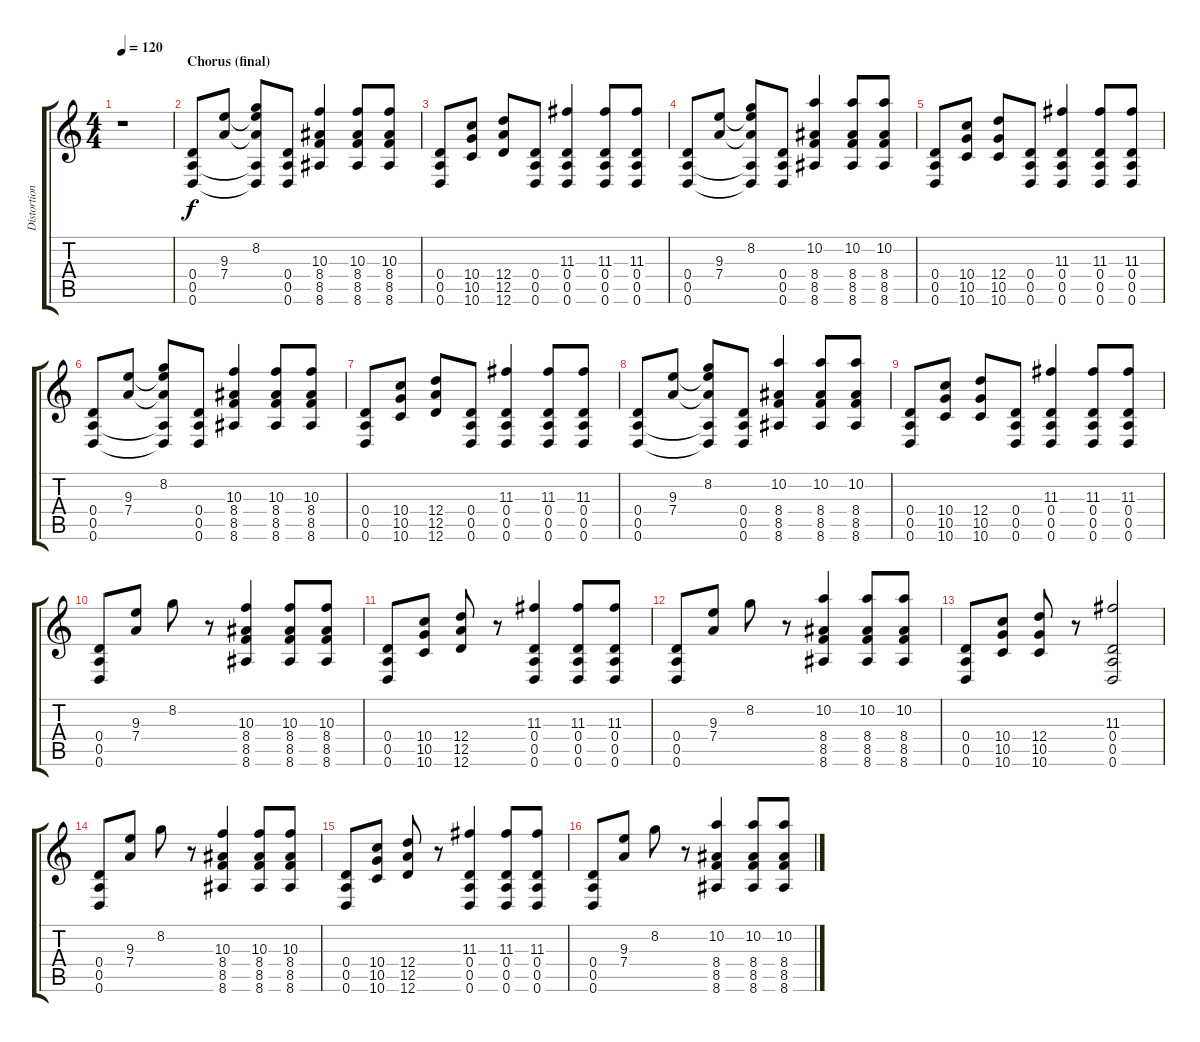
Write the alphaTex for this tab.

\track ("Distortion Guitar" "Distortion") {instrument distortionguitar}
\staff {score tabs}
\tuning (E4 B3 G3 D3 A2 D2) {hide}
\ts (4 4)
\tempo 120
\clef g2
\ks c
r.1{dy f} |
\section ("" "Chorus (final)")
(0.4 0.5 0.6).8 (9.3 7.4).8 (8.2 9.3{t} 7.4{t} 0.5{t} 0.6{t}).8 (0.4 0.5 0.6).8 (10.3 8.4 8.5 8.6).4 (10.3 8.4 8.5 8.6).8 (10.3 8.4 8.5 8.6).8 |
(0.4 0.5 0.6).8 (10.4 10.5 10.6).8 (12.4 12.5 12.6).8 (0.4 0.5 0.6).8 (11.3 0.4 0.5 0.6).4 (11.3 0.4 0.5 0.6).8 (11.3 0.4 0.5 0.6).8 |
(0.4 0.5 0.6).8 (9.3 7.4).8 (8.2 9.3{t} 7.4{t} 0.5{t} 0.6{t}).8 (0.4 0.5 0.6).8 (10.2 8.4 8.5 8.6).4 (10.2 8.4 8.5 8.6).8 (10.2 8.4 8.5 8.6).8 |
(0.4 0.5 0.6).8 (10.4 10.5 10.6).8 (12.4 10.5 10.6).8 (0.4 0.5 0.6).8 (11.3 0.4 0.5 0.6).4 (11.3 0.4 0.5 0.6).8 (11.3 0.4 0.5 0.6).8 |
(0.4 0.5 0.6).8 (9.3 7.4).8 (8.2 9.3{t} 7.4{t} 0.5{t} 0.6{t}).8 (0.4 0.5 0.6).8 (10.3 8.4 8.5 8.6).4 (10.3 8.4 8.5 8.6).8 (10.3 8.4 8.5 8.6).8 |
(0.4 0.5 0.6).8 (10.4 10.5 10.6).8 (12.4 12.5 12.6).8 (0.4 0.5 0.6).8 (11.3 0.4 0.5 0.6).4 (11.3 0.4 0.5 0.6).8 (11.3 0.4 0.5 0.6).8 |
(0.4 0.5 0.6).8 (9.3 7.4).8 (8.2 9.3{t} 7.4{t} 0.5{t} 0.6{t}).8 (0.4 0.5 0.6).8 (10.2 8.4 8.5 8.6).4 (10.2 8.4 8.5 8.6).8 (10.2 8.4 8.5 8.6).8 |
(0.4 0.5 0.6).8 (10.4 10.5 10.6).8 (12.4 10.5 10.6).8 (0.4 0.5 0.6).8 (11.3 0.4 0.5 0.6).4 (11.3 0.4 0.5 0.6).8 (11.3 0.4 0.5 0.6).8 |
(0.4 0.5 0.6).8 (9.3 7.4).8 8.2.8 r.8 (10.3 8.4 8.5 8.6).4 (10.3 8.4 8.5 8.6).8 (10.3 8.4 8.5 8.6).8 |
(0.4 0.5 0.6).8 (10.4 10.5 10.6).8 (12.4 12.5 12.6).8 r.8 (11.3 0.4 0.5 0.6).4 (11.3 0.4 0.5 0.6).8 (11.3 0.4 0.5 0.6).8 |
(0.4 0.5 0.6).8 (9.3 7.4).8 8.2.8 r.8 (10.2 8.4 8.5 8.6).4 (10.2 8.4 8.5 8.6).8 (10.2 8.4 8.5 8.6).8 |
(0.4 0.5 0.6).8 (10.4 10.5 10.6).8 (12.4 10.5 10.6).8 r.8 (11.3 0.4 0.5 0.6).2 |
(0.4 0.5 0.6).8 (9.3 7.4).8 8.2.8 r.8 (10.3 8.4 8.5 8.6).4 (10.3 8.4 8.5 8.6).8 (10.3 8.4 8.5 8.6).8 |
(0.4 0.5 0.6).8 (10.4 10.5 10.6).8 (12.4 12.5 12.6).8 r.8 (11.3 0.4 0.5 0.6).4 (11.3 0.4 0.5 0.6).8 (11.3 0.4 0.5 0.6).8 |
(0.4 0.5 0.6).8 (9.3 7.4).8 8.2.8 r.8 (10.2 8.4 8.5 8.6).4 (10.2 8.4 8.5 8.6).8 (10.2 8.4 8.5 8.6).8
